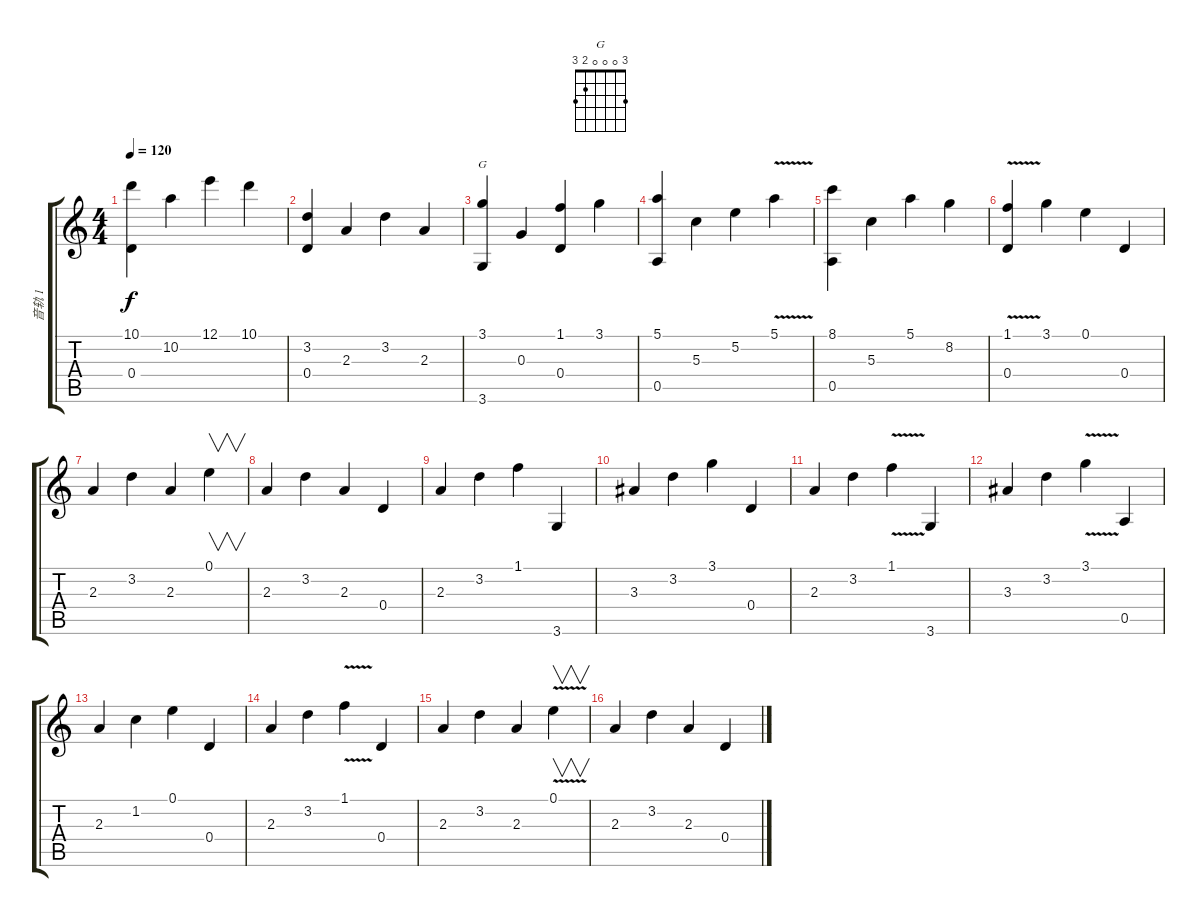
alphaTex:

\track ("音轨 1" "音轨 1") {instrument acousticguitarnylon}
\staff {score tabs}
\tuning (E4 B3 G3 D3 A2 E2) {hide}
\chord ("G" 3 0 0 0 2 3)
\ts (4 4)
\tempo 120
\clef g2
\ks c
(10.1 0.4).4{dy f instrument acousticguitarnylon} 10.2.4 12.1.4 10.1.4 |
(3.2 0.4).4 2.3.4 3.2.4 2.3.4 |
(3.1 3.6).4{ch "G"} 0.3.4 (1.1 0.4).4 3.1.4 |
(5.1 0.5).4 5.3.4 5.2.4 5.1{v}.4 |
(8.1 0.5).4 5.3.4 5.1.4 8.2.4 |
(1.1{v} 0.4).4 3.1.4 0.1.4 0.4.4 |
2.3.4 3.2.4 2.3.4 0.1.4{v} |
2.3.4 3.2.4 2.3.4 0.4.4 |
2.3.4 3.2.4 1.1.4 3.6.4 |
3.3.4 3.2.4 3.1.4 0.4.4 |
2.3.4 3.2.4 1.1{v}.4 3.6.4 |
3.3.4 3.2.4 3.1{v}.4 0.5.4 |
2.3.4 1.2.4 0.1.4 0.4.4 |
2.3.4 3.2.4 1.1{v}.4 0.4.4 |
2.3.4 3.2.4 2.3.4 0.1{v}.4{v} |
2.3.4 3.2.4 2.3.4 0.4.4
